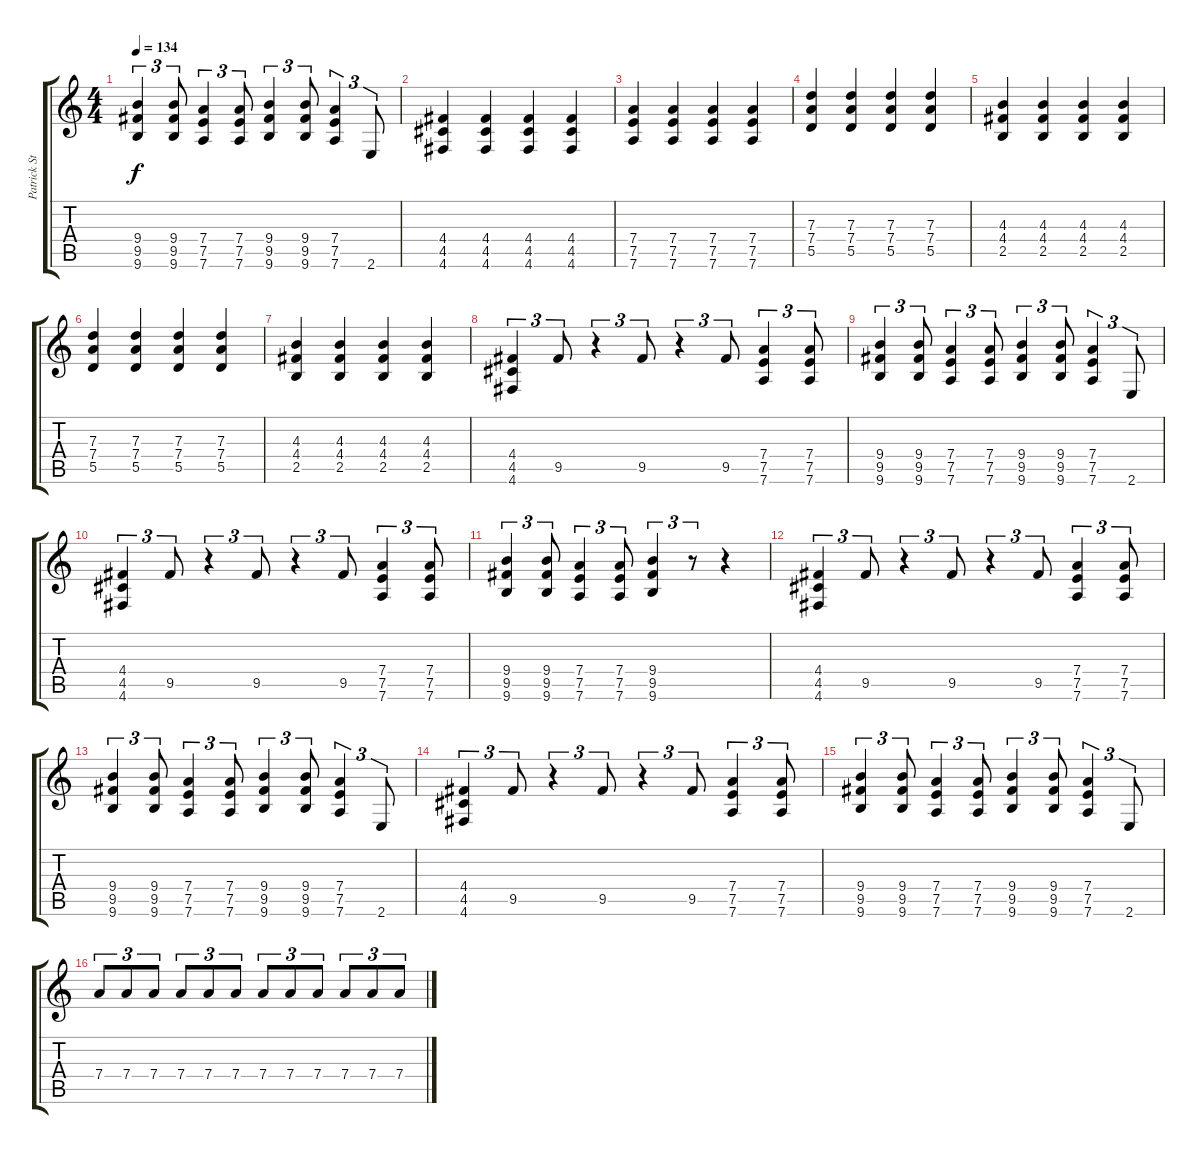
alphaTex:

\track ("Patrick Stumph (Rythmn Guitar)" "Patrick St") {instrument overdrivenguitar}
\staff {score tabs}
\tuning (E4 B3 G3 D3 A2 D2) {hide}
\ts (4 4)
\tempo 134
\clef g2
\ks c
(9.4 9.5 9.6).4{tu (3 2) dy f} (9.4 9.5 9.6).8{tu (3 2)} (7.4 7.5 7.6).4{tu (3 2)} (7.4 7.5 7.6).8{tu (3 2)} (9.4 9.5 9.6).4{tu (3 2)} (9.4 9.5 9.6).8{tu (3 2)} (7.4 7.5 7.6).4{tu (3 2)} 2.6.8{tu (3 2)} |
(4.4 4.5 4.6).4 (4.4 4.5 4.6).4 (4.4 4.5 4.6).4 (4.4 4.5 4.6).4 |
(7.4 7.5 7.6).4 (7.4 7.5 7.6).4 (7.4 7.5 7.6).4 (7.4 7.5 7.6).4 |
(7.3 7.4 5.5).4 (7.3 7.4 5.5).4 (7.3 7.4 5.5).4 (7.3 7.4 5.5).4 |
(4.3 4.4 2.5).4 (4.3 4.4 2.5).4 (4.3 4.4 2.5).4 (4.3 4.4 2.5).4 |
(7.3 7.4 5.5).4 (7.3 7.4 5.5).4 (7.3 7.4 5.5).4 (7.3 7.4 5.5).4 |
(4.3 4.4 2.5).4 (4.3 4.4 2.5).4 (4.3 4.4 2.5).4 (4.3 4.4 2.5).4 |
(4.4 4.5 4.6).4{tu (3 2)} 9.5.8{tu (3 2)} r.4{tu (3 2)} 9.5.8{tu (3 2)} r.4{tu (3 2)} 9.5.8{tu (3 2)} (7.4 7.5 7.6).4{tu (3 2)} (7.4 7.5 7.6).8{tu (3 2)} |
(9.4 9.5 9.6).4{tu (3 2)} (9.4 9.5 9.6).8{tu (3 2)} (7.4 7.5 7.6).4{tu (3 2)} (7.4 7.5 7.6).8{tu (3 2)} (9.4 9.5 9.6).4{tu (3 2)} (9.4 9.5 9.6).8{tu (3 2)} (7.4 7.5 7.6).4{tu (3 2)} 2.6.8{tu (3 2)} |
(4.4 4.5 4.6).4{tu (3 2)} 9.5.8{tu (3 2)} r.4{tu (3 2)} 9.5.8{tu (3 2)} r.4{tu (3 2)} 9.5.8{tu (3 2)} (7.4 7.5 7.6).4{tu (3 2)} (7.4 7.5 7.6).8{tu (3 2)} |
(9.4 9.5 9.6).4{tu (3 2)} (9.4 9.5 9.6).8{tu (3 2)} (7.4 7.5 7.6).4{tu (3 2)} (7.4 7.5 7.6).8{tu (3 2)} (9.4 9.5 9.6).4{tu (3 2)} r.8{tu (3 2)} r.4 |
(4.4 4.5 4.6).4{tu (3 2)} 9.5.8{tu (3 2)} r.4{tu (3 2)} 9.5.8{tu (3 2)} r.4{tu (3 2)} 9.5.8{tu (3 2)} (7.4 7.5 7.6).4{tu (3 2)} (7.4 7.5 7.6).8{tu (3 2)} |
(9.4 9.5 9.6).4{tu (3 2)} (9.4 9.5 9.6).8{tu (3 2)} (7.4 7.5 7.6).4{tu (3 2)} (7.4 7.5 7.6).8{tu (3 2)} (9.4 9.5 9.6).4{tu (3 2)} (9.4 9.5 9.6).8{tu (3 2)} (7.4 7.5 7.6).4{tu (3 2)} 2.6.8{tu (3 2)} |
(4.4 4.5 4.6).4{tu (3 2)} 9.5.8{tu (3 2)} r.4{tu (3 2)} 9.5.8{tu (3 2)} r.4{tu (3 2)} 9.5.8{tu (3 2)} (7.4 7.5 7.6).4{tu (3 2)} (7.4 7.5 7.6).8{tu (3 2)} |
(9.4 9.5 9.6).4{tu (3 2)} (9.4 9.5 9.6).8{tu (3 2)} (7.4 7.5 7.6).4{tu (3 2)} (7.4 7.5 7.6).8{tu (3 2)} (9.4 9.5 9.6).4{tu (3 2)} (9.4 9.5 9.6).8{tu (3 2)} (7.4 7.5 7.6).4{tu (3 2)} 2.6.8{tu (3 2)} |
7.4.8{tu (3 2)} 7.4.8{tu (3 2)} 7.4.8{tu (3 2)} 7.4.8{tu (3 2)} 7.4.8{tu (3 2)} 7.4.8{tu (3 2)} 7.4.8{tu (3 2)} 7.4.8{tu (3 2)} 7.4.8{tu (3 2)} 7.4.8{tu (3 2)} 7.4.8{tu (3 2)} 7.4.8{tu (3 2)}
